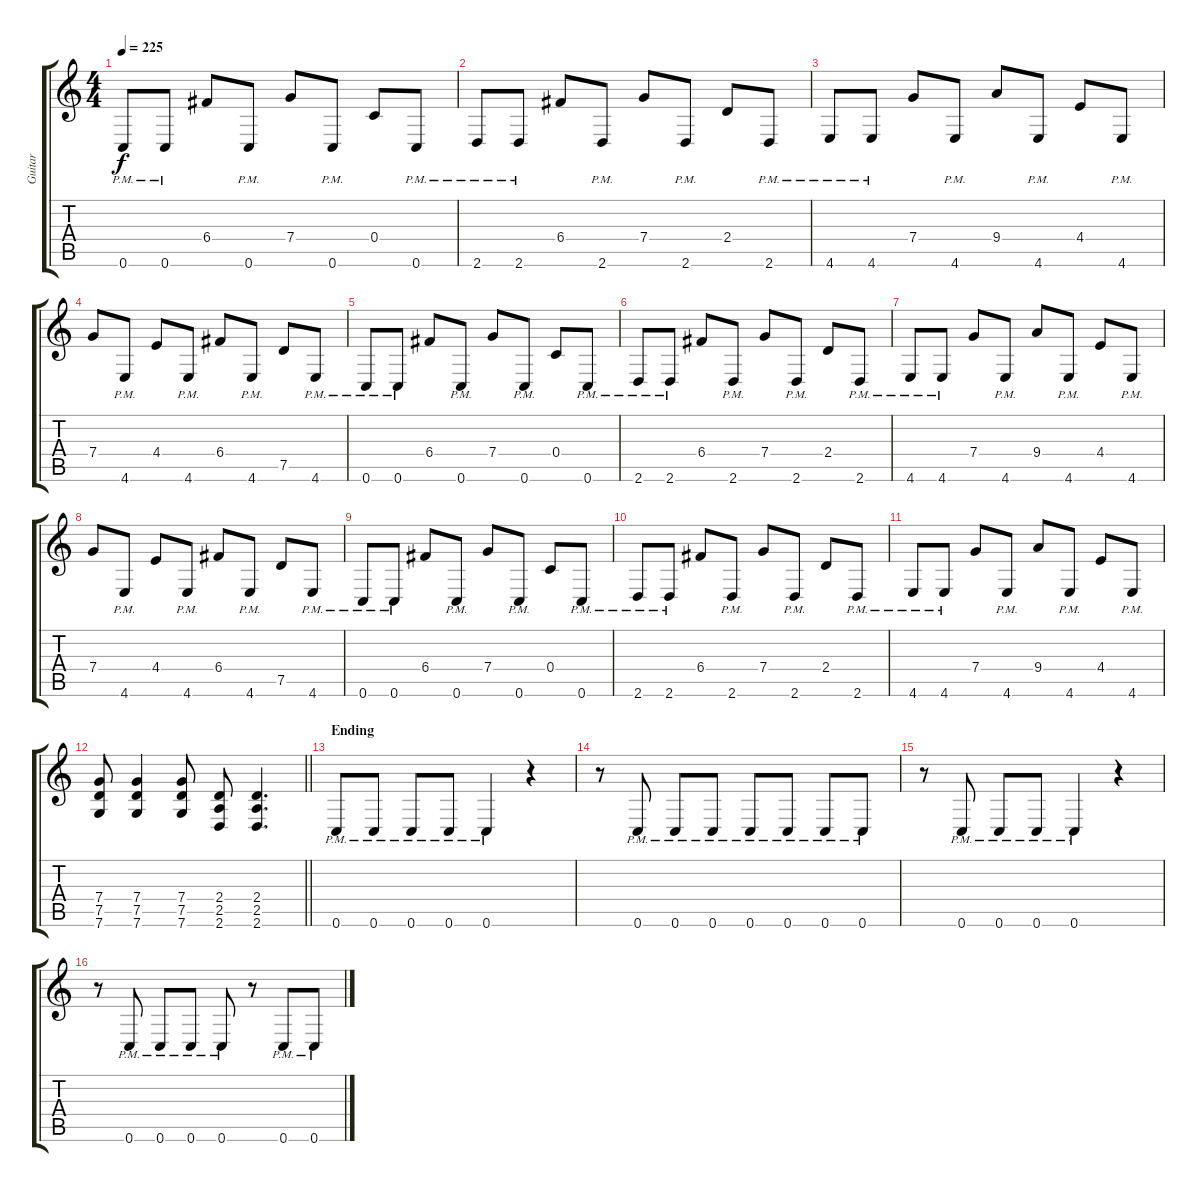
\track ("Guitar" "Guitar") {instrument distortionguitar}
\staff {score tabs}
\tuning (D4 A3 F3 C3 G2 C2) {hide}
\ts (4 4)
\tempo 225
\clef g2
\ks c
0.6{pm}.8{dy f} 0.6{pm}.8 6.4.8 0.6{pm}.8 7.4.8 0.6{pm}.8 0.4.8 0.6{pm}.8 |
2.6{pm}.8 2.6{pm}.8 6.4.8 2.6{pm}.8 7.4.8 2.6{pm}.8 2.4.8 2.6{pm}.8 |
4.6{pm}.8 4.6{pm}.8 7.4.8 4.6{pm}.8 9.4.8 4.6{pm}.8 4.4.8 4.6{pm}.8 |
7.4.8 4.6{pm}.8 4.4.8 4.6{pm}.8 6.4.8 4.6{pm}.8 7.5.8 4.6{pm}.8 |
0.6{pm}.8 0.6{pm}.8 6.4.8 0.6{pm}.8 7.4.8 0.6{pm}.8 0.4.8 0.6{pm}.8 |
2.6{pm}.8 2.6{pm}.8 6.4.8 2.6{pm}.8 7.4.8 2.6{pm}.8 2.4.8 2.6{pm}.8 |
4.6{pm}.8 4.6{pm}.8 7.4.8 4.6{pm}.8 9.4.8 4.6{pm}.8 4.4.8 4.6{pm}.8 |
7.4.8 4.6{pm}.8 4.4.8 4.6{pm}.8 6.4.8 4.6{pm}.8 7.5.8 4.6{pm}.8 |
0.6{pm}.8 0.6{pm}.8 6.4.8 0.6{pm}.8 7.4.8 0.6{pm}.8 0.4.8 0.6{pm}.8 |
2.6{pm}.8 2.6{pm}.8 6.4.8 2.6{pm}.8 7.4.8 2.6{pm}.8 2.4.8 2.6{pm}.8 |
4.6{pm}.8 4.6{pm}.8 7.4.8 4.6{pm}.8 9.4.8 4.6{pm}.8 4.4.8 4.6{pm}.8 |
\barLineRight lightlight
(7.4 7.5 7.6).8 (7.4 7.5 7.6).4 (7.4 7.5 7.6).8 (2.4 2.5 2.6).8 (2.4 2.5 2.6).4{d} |
\section ("" "Ending")
0.6{pm}.8 0.6{pm}.8 0.6{pm}.8 0.6{pm}.8 0.6{pm}.4 r.4 |
r.8 0.6{pm}.8 0.6{pm}.8 0.6{pm}.8 0.6{pm}.8 0.6{pm}.8 0.6{pm}.8 0.6{pm}.8 |
r.8 0.6{pm}.8 0.6{pm}.8 0.6{pm}.8 0.6{pm}.4 r.4 |
r.8 0.6{pm}.8 0.6{pm}.8 0.6{pm}.8 0.6{pm}.8 r.8 0.6{pm}.8 0.6{pm}.8
